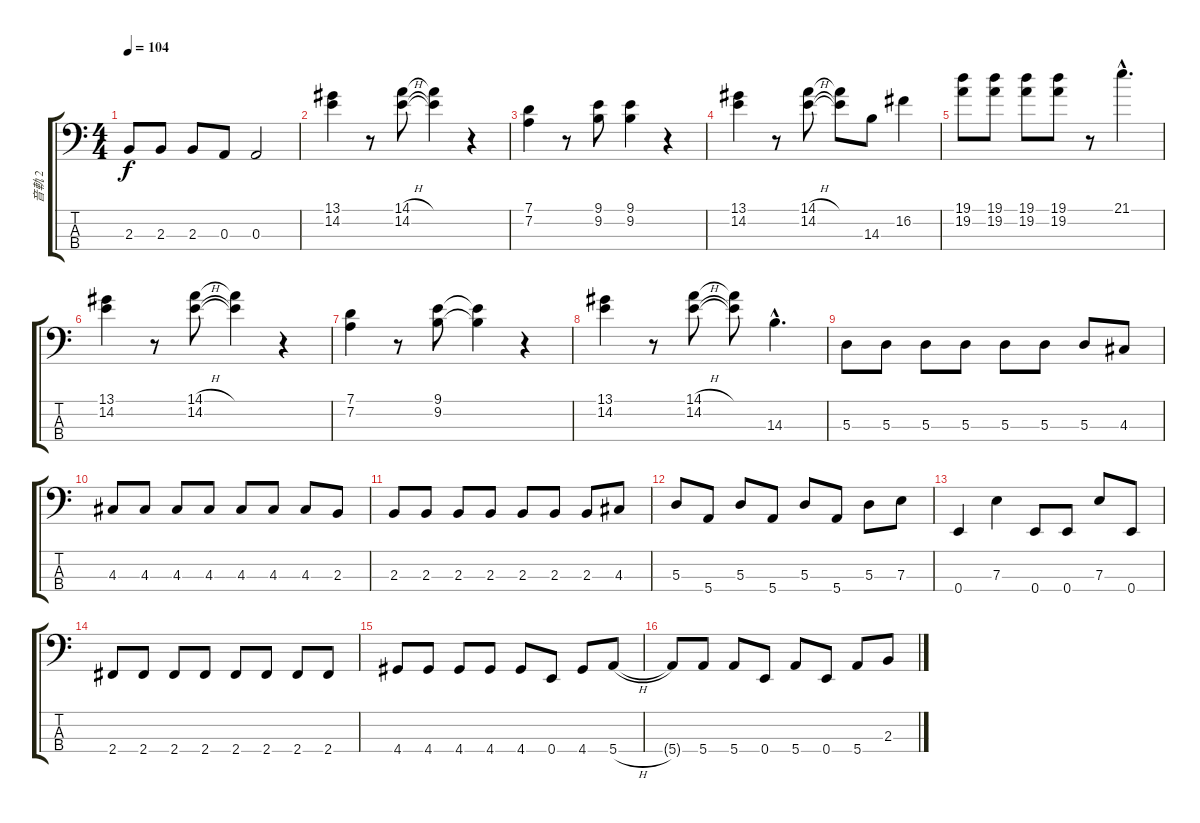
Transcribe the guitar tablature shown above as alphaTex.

\track ("音軌 2" "音軌 2") {instrument electricbassfinger}
\staff {score tabs}
\tuning (G2 D2 A1 E1) {hide}
\ts (4 4)
\tempo 104
\clef f4
\ks c
2.3.8{dy f} 2.3.8 2.3.8 0.3.8 0.3.2 |
(13.1 14.2).4 r.8 (14.1{h} 14.2{h}).8 (14.1{t} 14.2{t}).4 r.4 |
(7.1 7.2).4 r.8 (9.1 9.2).8 (9.1 9.2).4 r.4 |
(13.1 14.2).4 r.8 (14.1{h} 14.2{h}).8 (14.1{t} 14.2{t}).8 14.3.8 16.2.4 |
(19.1 19.2).8 (19.1 19.2).8 (19.1 19.2).8 (19.1 19.2).8 r.8 21.1{hac}.4{d} |
(13.1 14.2).4 r.8 (14.1{h} 14.2{h}).8 (14.1{t} 14.2{t}).4 r.4 |
(7.1 7.2).4 r.8 (9.1 9.2).8 (9.1{t} 9.2{t}).4 r.4 |
(13.1 14.2).4 r.8 (14.1{h} 14.2{h}).8 (14.1{t} 14.2{t}).8 14.3{hac}.4{d} |
5.3.8 5.3.8 5.3.8 5.3.8 5.3.8 5.3.8 5.3.8 4.3.8 |
4.3.8 4.3.8 4.3.8 4.3.8 4.3.8 4.3.8 4.3.8 2.3.8 |
2.3.8 2.3.8 2.3.8 2.3.8 2.3.8 2.3.8 2.3.8 4.3.8 |
5.3.8 5.4.8 5.3.8 5.4.8 5.3.8 5.4.8 5.3.8 7.3.8 |
0.4.4 7.3.4 0.4.8 0.4.8 7.3.8 0.4.8 |
2.4.8 2.4.8 2.4.8 2.4.8 2.4.8 2.4.8 2.4.8 2.4.8 |
4.4.8 4.4.8 4.4.8 4.4.8 4.4.8 0.4.8 4.4.8 5.4{h}.8 |
5.4{t}.8 5.4.8 5.4.8 0.4.8 5.4.8 0.4.8 5.4.8 2.3.8
